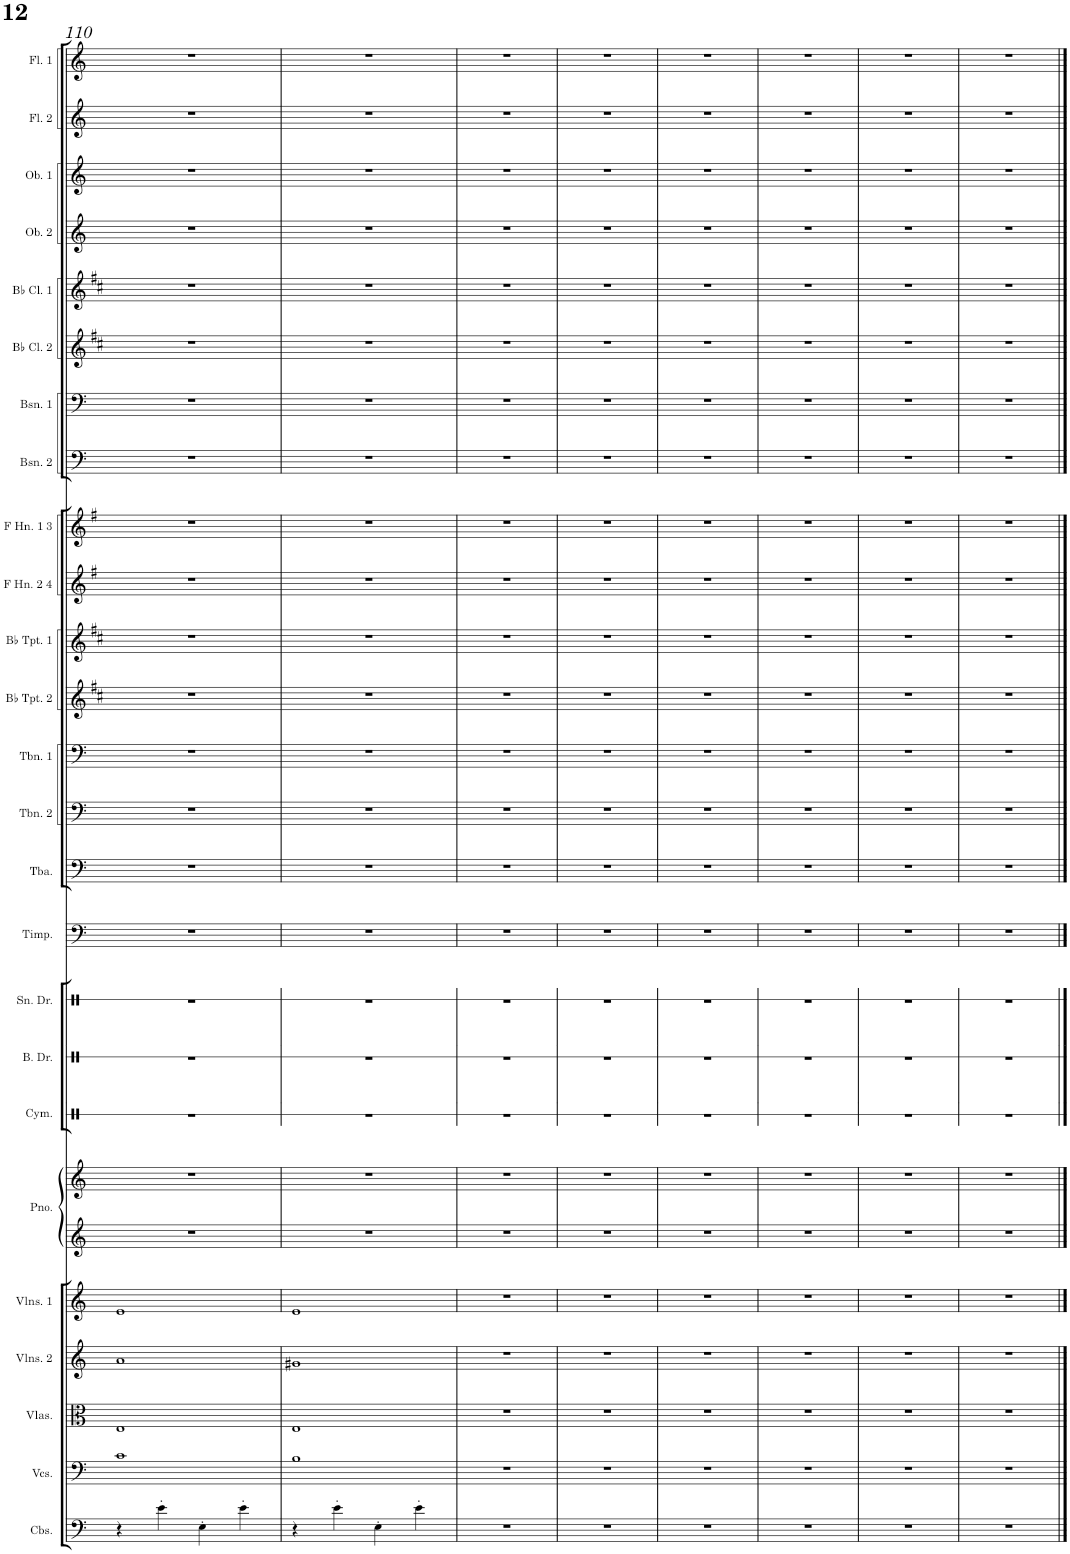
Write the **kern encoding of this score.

**kern	**kern	**kern	**kern	**kern	**kern	**kern	**kern	**kern	**kern	**kern	**kern	**kern	**kern	**kern	**kern	**kern	**kern	**kern	**kern	**kern	**kern	**kern	**kern	**kern	**kern
*part25	*part24	*part23	*part22	*part21	*part20	*part20	*part19	*part18	*part17	*part16	*part15	*part14	*part13	*part12	*part11	*part10	*part9	*part8	*part7	*part6	*part5	*part4	*part3	*part2	*part1
*staff26	*staff25	*staff24	*staff23	*staff22	*staff21	*staff20	*staff19	*staff18	*staff17	*staff16	*staff15	*staff14	*staff13	*staff12	*staff11	*staff10	*staff9	*staff8	*staff7	*staff6	*staff5	*staff4	*staff3	*staff2	*staff1
*I"Contrabasses	*I"Violoncellos	*I"Violas	*I"Violins 2	*I"Violins 1	*I"Piano	*	*I"Cymbal	*I"Bass Drum	*I"Snare Drum	*I"Timpani	*I"Tuba	*I"Trombone 2	*I"Trombone 1	*I"Bb Trumpet 2	*I"Bb Trumpet 1	*I"F Horn 2 &amp; 4	*I"F Horn 1 &amp; 3	*I"Bassoon 2	*I"Bassoon 1	*I"Bb Clarinet 2	*I"Bb Clarinet 1	*I"Oboe 2	*I"Oboe 1	*I"Flute 2	*I"Flute 1
*I'Cbs.	*I'Vcs.	*I'Vlas.	*I'Vlns. 2	*I'Vlns. 1	*I'Pno.	*	*I'Cym.	*I'B. Dr.	*I'Sn. Dr.	*I'Timp.	*I'Tba.	*I'Tbn. 2	*I'Tbn. 1	*I'Bb Tpt. 2	*I'Bb Tpt. 1	*I'F Hn. 2 4	*I'F Hn. 1 3	*I'Bsn. 2	*I'Bsn. 1	*I'Bb Cl. 2	*I'Bb Cl. 1	*I'Ob. 2	*I'Ob. 1	*I'Fl. 2	*I'Fl. 1
!!LO:PB:g=z
*clefF4	*clefF4	*clefC3	*clefG2	*clefG2	*clefG2	*clefG2	*clefX	*clefX	*clefX	*clefF4	*clefF4	*clefF4	*clefF4	*clefG2	*clefG2	*clefG2	*clefG2	*clefF4	*clefF4	*clefG2	*clefG2	*clefG2	*clefG2	*clefG2	*clefG2
*Trd7c12	*	*	*	*	*	*	*	*	*	*	*	*	*	*Trd1c2	*Trd1c2	*Trd4c7	*Trd4c7	*	*	*Trd1c2	*Trd1c2	*	*	*	*
*k[]	*k[]	*k[]	*k[]	*k[]	*k[]	*k[]	*k[]	*k[]	*k[]	*k[]	*k[]	*k[]	*k[]	*k[f#c#]	*k[f#c#]	*k[f#]	*k[f#]	*k[]	*k[]	*k[f#c#]	*k[f#c#]	*k[]	*k[]	*k[]	*k[]
*M4/4	*M4/4	*M4/4	*M4/4	*M4/4	*M4/4	*M4/4	*M4/4	*M4/4	*M4/4	*M4/4	*M4/4	*M4/4	*M4/4	*M4/4	*M4/4	*M4/4	*M4/4	*M4/4	*M4/4	*M4/4	*M4/4	*M4/4	*M4/4	*M4/4	*M4/4
=110	=110	=110	=110	=110	=110	=110	=110	=110	=110	=110	=110	=110	=110	=110	=110	=110	=110	=110	=110	=110	=110	=110	=110	=110	=110
4r	1c	1E	1a	1e	1r	1r	1r	1r	1r	1r	1r	1r	1r	1r	1r	1r	1r	1r	1r	1r	1r	1r	1r	1r	1r
4e'\	.	.	.	.	.	.	.	.	.	.	.	.	.	.	.	.	.	.	.	.	.	.	.	.	.
4E'\	.	.	.	.	.	.	.	.	.	.	.	.	.	.	.	.	.	.	.	.	.	.	.	.	.
4e'\	.	.	.	.	.	.	.	.	.	.	.	.	.	.	.	.	.	.	.	.	.	.	.	.	.
=111	=111	=111	=111	=111	=111	=111	=111	=111	=111	=111	=111	=111	=111	=111	=111	=111	=111	=111	=111	=111	=111	=111	=111	=111	=111
4r	1B	1E	1g#X	1e	1r	1r	1r	1r	1r	1r	1r	1r	1r	1r	1r	1r	1r	1r	1r	1r	1r	1r	1r	1r	1r
4e'\	.	.	.	.	.	.	.	.	.	.	.	.	.	.	.	.	.	.	.	.	.	.	.	.	.
4E'\	.	.	.	.	.	.	.	.	.	.	.	.	.	.	.	.	.	.	.	.	.	.	.	.	.
4e'\	.	.	.	.	.	.	.	.	.	.	.	.	.	.	.	.	.	.	.	.	.	.	.	.	.
=112	=112	=112	=112	=112	=112	=112	=112	=112	=112	=112	=112	=112	=112	=112	=112	=112	=112	=112	=112	=112	=112	=112	=112	=112	=112
1r	1r	1r	1r	1r	1r	1r	1r	1r	1r	1r	1r	1r	1r	1r	1r	1r	1r	1r	1r	1r	1r	1r	1r	1r	1r
=113	=113	=113	=113	=113	=113	=113	=113	=113	=113	=113	=113	=113	=113	=113	=113	=113	=113	=113	=113	=113	=113	=113	=113	=113	=113
1r	1r	1r	1r	1r	1r	1r	1r	1r	1r	1r	1r	1r	1r	1r	1r	1r	1r	1r	1r	1r	1r	1r	1r	1r	1r
=114	=114	=114	=114	=114	=114	=114	=114	=114	=114	=114	=114	=114	=114	=114	=114	=114	=114	=114	=114	=114	=114	=114	=114	=114	=114
1r	1r	1r	1r	1r	1r	1r	1r	1r	1r	1r	1r	1r	1r	1r	1r	1r	1r	1r	1r	1r	1r	1r	1r	1r	1r
=115	=115	=115	=115	=115	=115	=115	=115	=115	=115	=115	=115	=115	=115	=115	=115	=115	=115	=115	=115	=115	=115	=115	=115	=115	=115
1r	1r	1r	1r	1r	1r	1r	1r	1r	1r	1r	1r	1r	1r	1r	1r	1r	1r	1r	1r	1r	1r	1r	1r	1r	1r
=116	=116	=116	=116	=116	=116	=116	=116	=116	=116	=116	=116	=116	=116	=116	=116	=116	=116	=116	=116	=116	=116	=116	=116	=116	=116
1r	1r	1r	1r	1r	1r	1r	1r	1r	1r	1r	1r	1r	1r	1r	1r	1r	1r	1r	1r	1r	1r	1r	1r	1r	1r
=117	=117	=117	=117	=117	=117	=117	=117	=117	=117	=117	=117	=117	=117	=117	=117	=117	=117	=117	=117	=117	=117	=117	=117	=117	=117
1r	1r	1r	1r	1r	1r	1r	1r	1r	1r	1r	1r	1r	1r	1r	1r	1r	1r	1r	1r	1r	1r	1r	1r	1r	1r
==	==	==	==	==	==	==	==	==	==	==	==	==	==	==	==	==	==	==	==	==	==	==	==	==	==
*-	*-	*-	*-	*-	*-	*-	*-	*-	*-	*-	*-	*-	*-	*-	*-	*-	*-	*-	*-	*-	*-	*-	*-	*-	*-
